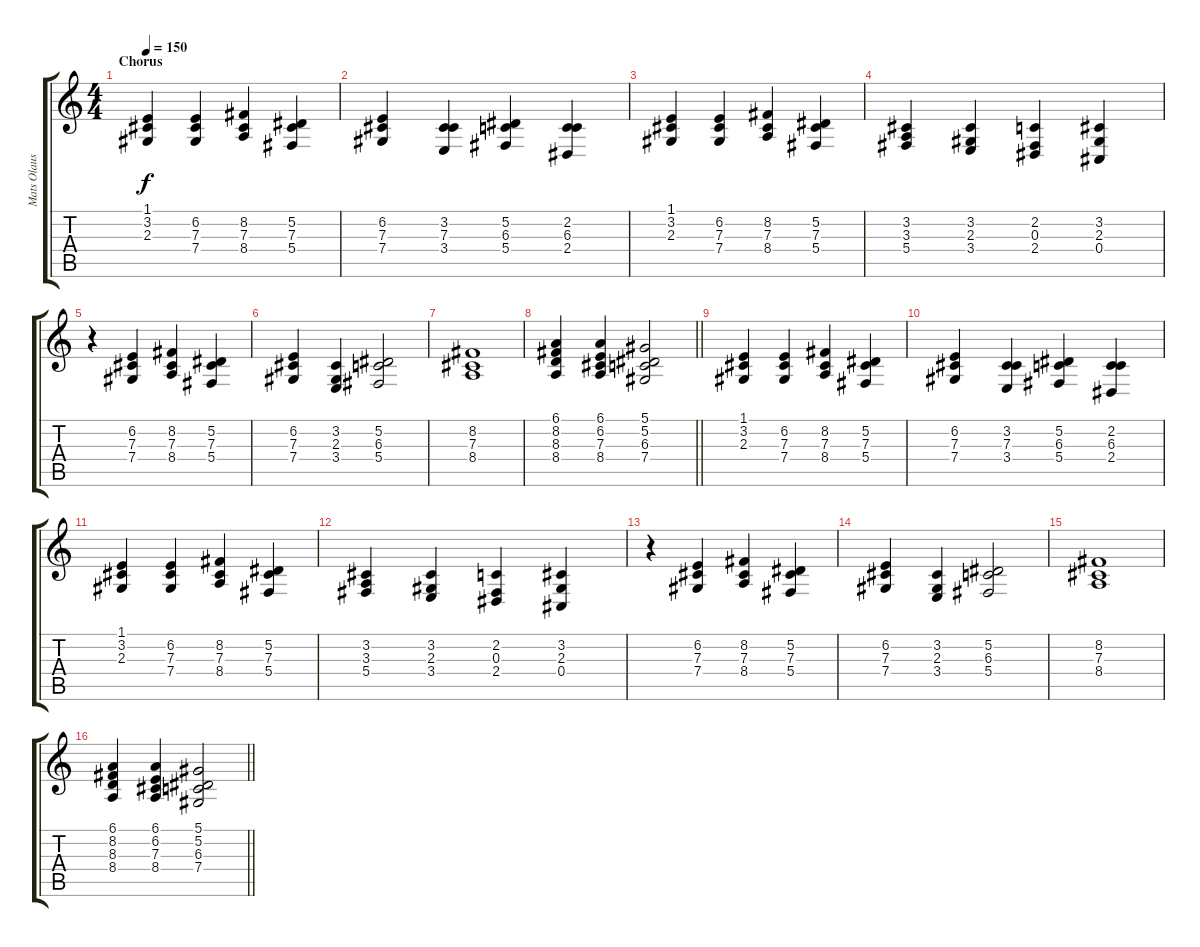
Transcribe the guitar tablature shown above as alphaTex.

\track ("Mats Olausson" "Mats Olaus") {instrument stringensemble1}
\staff {score tabs}
\tuning (Eb4 Bb3 Gb3 Db3 Ab2 Eb2) {hide}
\ts (4 4)
\section ("" "Chorus")
\tempo 150
\clef g2
\ks c
(1.1 3.2 2.3).4{dy f} (6.2 7.3 7.4).4 (8.2 7.3 8.4).4 (5.2 7.3 5.4).4 |
(6.2 7.3 7.4).4 (3.2 7.3 3.4).4 (5.2 6.3 5.4).4 (2.2 6.3 2.4).4 |
(1.1 3.2 2.3).4 (6.2 7.3 7.4).4 (8.2 7.3 8.4).4 (5.2 7.3 5.4).4 |
(3.2 3.3 5.4).4 (3.2 2.3 3.4).4 (2.2 0.3 2.4).4 (3.2 2.3 0.4).4 |
r.4 (6.2 7.3 7.4).4 (8.2 7.3 8.4).4 (5.2 7.3 5.4).4 |
(6.2 7.3 7.4).4 (3.2 2.3 3.4).4 (5.2 6.3 5.4).2 |
(8.2 7.3 8.4).1 |
\barLineRight lightlight
(6.1 8.2 8.3 8.4).4 (6.1 6.2 7.3 8.4).4 (5.1 5.2 6.3 7.4).2 |
(1.1 3.2 2.3).4 (6.2 7.3 7.4).4 (8.2 7.3 8.4).4 (5.2 7.3 5.4).4 |
(6.2 7.3 7.4).4 (3.2 7.3 3.4).4 (5.2 6.3 5.4).4 (2.2 6.3 2.4).4 |
(1.1 3.2 2.3).4 (6.2 7.3 7.4).4 (8.2 7.3 8.4).4 (5.2 7.3 5.4).4 |
(3.2 3.3 5.4).4 (3.2 2.3 3.4).4 (2.2 0.3 2.4).4 (3.2 2.3 0.4).4 |
r.4 (6.2 7.3 7.4).4 (8.2 7.3 8.4).4 (5.2 7.3 5.4).4 |
(6.2 7.3 7.4).4 (3.2 2.3 3.4).4 (5.2 6.3 5.4).2 |
(8.2 7.3 8.4).1 |
\barLineRight lightlight
(6.1 8.2 8.3 8.4).4 (6.1 6.2 7.3 8.4).4 (5.1 5.2 6.3 7.4).2
